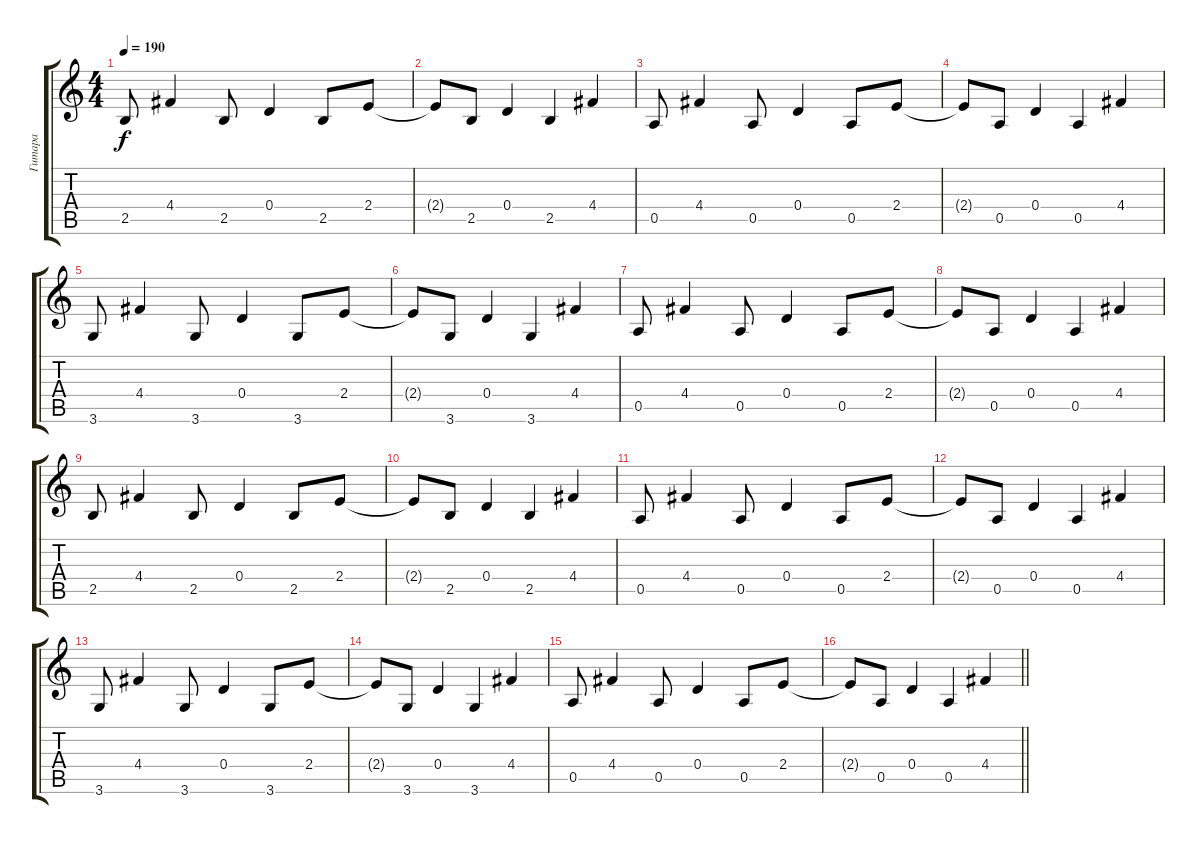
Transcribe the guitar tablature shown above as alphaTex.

\track ("Гитара" "Гитара") {instrument acousticguitarsteel}
\staff {score tabs}
\tuning (E4 B3 G3 D3 A2 E2) {hide}
\ts (4 4)
\tempo 190
\clef g2
\ks c
2.5.8{dy f} 4.4.4 2.5.8 0.4.4 2.5.8 2.4.8 |
2.4{t}.8 2.5.8 0.4.4 2.5.4 4.4.4 |
0.5.8 4.4.4 0.5.8 0.4.4 0.5.8 2.4.8 |
2.4{t}.8 0.5.8 0.4.4 0.5.4 4.4.4 |
3.6.8 4.4.4 3.6.8 0.4.4 3.6.8 2.4.8 |
2.4{t}.8 3.6.8 0.4.4 3.6.4 4.4.4 |
0.5.8 4.4.4 0.5.8 0.4.4 0.5.8 2.4.8 |
2.4{t}.8 0.5.8 0.4.4 0.5.4 4.4.4 |
2.5.8 4.4.4 2.5.8 0.4.4 2.5.8 2.4.8 |
2.4{t}.8 2.5.8 0.4.4 2.5.4 4.4.4 |
0.5.8 4.4.4 0.5.8 0.4.4 0.5.8 2.4.8 |
2.4{t}.8 0.5.8 0.4.4 0.5.4 4.4.4 |
3.6.8 4.4.4 3.6.8 0.4.4 3.6.8 2.4.8 |
2.4{t}.8 3.6.8 0.4.4 3.6.4 4.4.4 |
0.5.8 4.4.4 0.5.8 0.4.4 0.5.8 2.4.8 |
\barLineRight lightlight
2.4{t}.8 0.5.8 0.4.4 0.5.4 4.4.4
